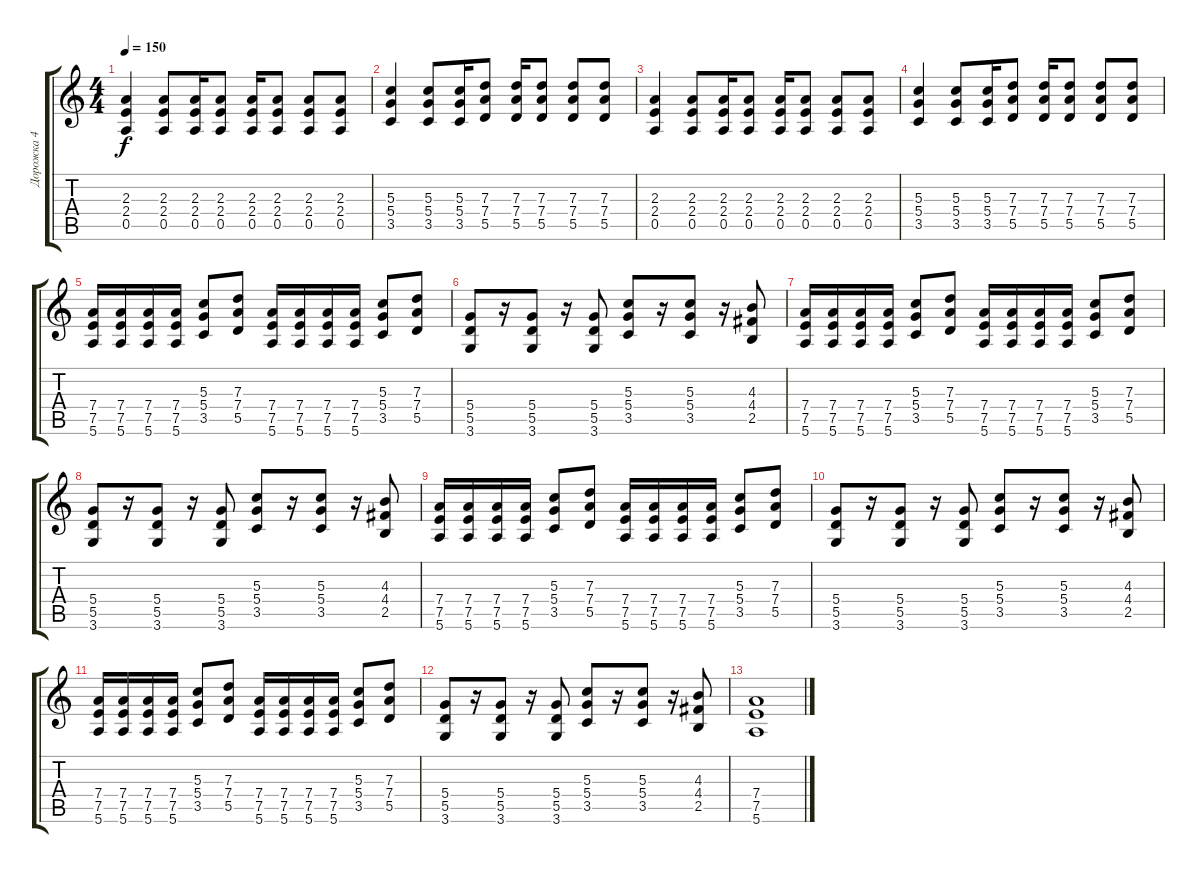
\track ("Дорожка 4" "Дорожка 4") {instrument distortionguitar}
\staff {score tabs}
\tuning (E4 B3 G3 D3 A2 E2) {hide}
\ts (4 4)
\tempo 150
\clef g2
\ks c
(2.3 2.4 0.5).4{dy f} (2.3 2.4 0.5).8 (2.3 2.4 0.5).16 (2.3 2.4 0.5).8 (2.3 2.4 0.5).16 (2.3 2.4 0.5).8 (2.3 2.4 0.5).8 (2.3 2.4 0.5).8 |
(5.3 5.4 3.5).4 (5.3 5.4 3.5).8 (5.3 5.4 3.5).16 (7.3 7.4 5.5).8 (7.3 7.4 5.5).16 (7.3 7.4 5.5).8 (7.3 7.4 5.5).8 (7.3 7.4 5.5).8 |
(2.3 2.4 0.5).4 (2.3 2.4 0.5).8 (2.3 2.4 0.5).16 (2.3 2.4 0.5).8 (2.3 2.4 0.5).16 (2.3 2.4 0.5).8 (2.3 2.4 0.5).8 (2.3 2.4 0.5).8 |
(5.3 5.4 3.5).4 (5.3 5.4 3.5).8 (5.3 5.4 3.5).16 (7.3 7.4 5.5).8 (7.3 7.4 5.5).16 (7.3 7.4 5.5).8 (7.3 7.4 5.5).8 (7.3 7.4 5.5).8 |
(7.4 7.5 5.6).16 (7.4 7.5 5.6).16 (7.4 7.5 5.6).16 (7.4 7.5 5.6).16 (5.3 5.4 3.5).8 (7.3 7.4 5.5).8 (7.4 7.5 5.6).16 (7.4 7.5 5.6).16 (7.4 7.5 5.6).16 (7.4 7.5 5.6).16 (5.3 5.4 3.5).8 (7.3 7.4 5.5).8 |
(5.4 5.5 3.6).8 r.16 (5.4 5.5 3.6).8 r.16 (5.4 5.5 3.6).8 (5.3 5.4 3.5).8 r.16 (5.3 5.4 3.5).8 r.16 (4.3 4.4 2.5).8 |
(7.4 7.5 5.6).16 (7.4 7.5 5.6).16 (7.4 7.5 5.6).16 (7.4 7.5 5.6).16 (5.3 5.4 3.5).8 (7.3 7.4 5.5).8 (7.4 7.5 5.6).16 (7.4 7.5 5.6).16 (7.4 7.5 5.6).16 (7.4 7.5 5.6).16 (5.3 5.4 3.5).8 (7.3 7.4 5.5).8 |
(5.4 5.5 3.6).8 r.16 (5.4 5.5 3.6).8 r.16 (5.4 5.5 3.6).8 (5.3 5.4 3.5).8 r.16 (5.3 5.4 3.5).8 r.16 (4.3 4.4 2.5).8 |
(7.4 7.5 5.6).16 (7.4 7.5 5.6).16 (7.4 7.5 5.6).16 (7.4 7.5 5.6).16 (5.3 5.4 3.5).8 (7.3 7.4 5.5).8 (7.4 7.5 5.6).16 (7.4 7.5 5.6).16 (7.4 7.5 5.6).16 (7.4 7.5 5.6).16 (5.3 5.4 3.5).8 (7.3 7.4 5.5).8 |
(5.4 5.5 3.6).8 r.16 (5.4 5.5 3.6).8 r.16 (5.4 5.5 3.6).8 (5.3 5.4 3.5).8 r.16 (5.3 5.4 3.5).8 r.16 (4.3 4.4 2.5).8 |
(7.4 7.5 5.6).16 (7.4 7.5 5.6).16 (7.4 7.5 5.6).16 (7.4 7.5 5.6).16 (5.3 5.4 3.5).8 (7.3 7.4 5.5).8 (7.4 7.5 5.6).16 (7.4 7.5 5.6).16 (7.4 7.5 5.6).16 (7.4 7.5 5.6).16 (5.3 5.4 3.5).8 (7.3 7.4 5.5).8 |
(5.4 5.5 3.6).8 r.16 (5.4 5.5 3.6).8 r.16 (5.4 5.5 3.6).8 (5.3 5.4 3.5).8 r.16 (5.3 5.4 3.5).8 r.16 (4.3 4.4 2.5).8 |
(7.4 7.5 5.6).1
